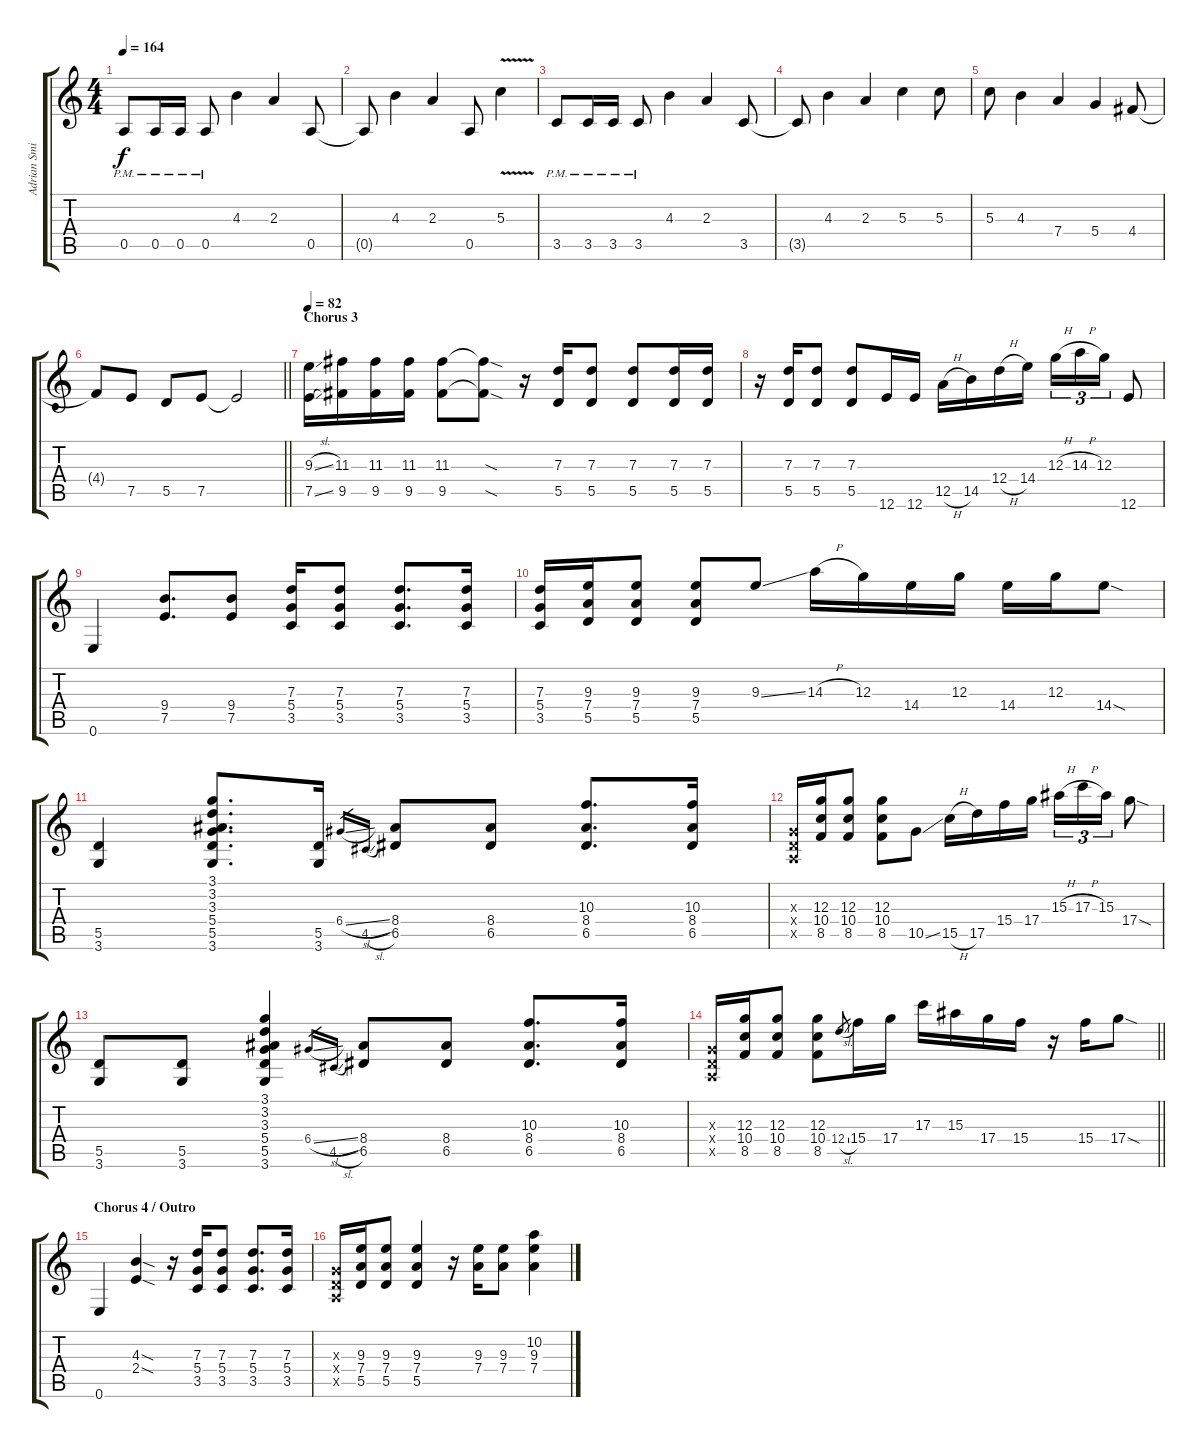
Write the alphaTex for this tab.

\track ("Adrian Smith" "Adrian Smi") {instrument overdrivenguitar}
\staff {score tabs}
\tuning (E4 B3 G3 D3 A2 E2) {hide}
\ts (4 4)
\tempo 164
\clef g2
\ks c
0.5{pm}.8{dy f} 0.5{pm}.16 0.5{pm}.16 0.5{pm}.8 4.3.4 2.3.4 0.5.8 |
0.5{t}.8 4.3.4 2.3.4 0.5.8 5.3{v}.4 |
3.5{pm}.8 3.5{pm}.16 3.5{pm}.16 3.5{pm}.8 4.3.4 2.3.4 3.5.8 |
3.5{t}.8 4.3.4 2.3.4 5.3.4 5.3.8 |
5.3.8 4.3.4 7.4.4 5.4.4 4.4.8 |
\barLineRight lightlight
4.4{t}.8 7.5.8 5.5.8 7.5.8 7.5{t}.2 |
\section ("" "Chorus 3")
\tempo 82
(9.3{sl} 7.5{sl}).16 (11.3 9.5).16 (11.3 9.5).16 (11.3 9.5).16 (11.3 9.5).8 (11.3{sod t} 9.5{sod t}).8 r.16 (7.3 5.5).16 (7.3 5.5).8 (7.3 5.5).8 (7.3 5.5).16 (7.3 5.5).16 |
r.16 (7.3 5.5).16 (7.3 5.5).8 (7.3 5.5).8 12.6.16 12.6.16 12.5{h}.16 14.5.16 12.4{h}.16 14.4.16 12.3{h}.16{tu (3 2)} 14.3{h}.16{tu (3 2)} 12.3.16{tu (3 2)} 12.6.8 |
0.6.4 (9.4 7.5).8{d} (9.4 7.5).8 (7.3 5.4 3.5).16 (7.3 5.4 3.5).8 (7.3 5.4 3.5).8{d} (7.3 5.4 3.5).16 |
(7.3 5.4 3.5).16 (9.3 7.4 5.5).16 (9.3 7.4 5.5).8 (9.3 7.4 5.5).8 9.3{ss}.8 14.3{h}.16 12.3.16 14.4.16 12.3.16 14.4.16 12.3.16 14.4{sod}.8 |
(5.5 3.6).4 (3.1 3.2 3.3 5.4 5.5 3.6).8{d} (5.5 3.6).16 6.4{sl}.16{gr} 4.5{sl}.16{gr} (8.4 6.5).8 (8.4 6.5).8 (10.3 8.4 6.5).8{d} (10.3 8.4 6.5).16 |
(0.3{x} 0.4{x} 0.5{x}).16 (12.3 10.4 8.5).16 (12.3 10.4 8.5).8 (12.3 10.4 8.5).8 10.5{ss}.8 15.5{h}.16 17.5.16 15.4.16 17.4.16 15.3{h}.16{tu (3 2)} 17.3{h}.16{tu (3 2)} 15.3.16{tu (3 2)} 17.4{sod}.8 |
(5.5 3.6).8 (5.5 3.6).8 (3.1 3.2 3.3 5.4 5.5 3.6).4 6.4{sl}.16{gr} 4.5{sl}.16{gr} (8.4 6.5).8 (8.4 6.5).8 (10.3 8.4 6.5).8{d} (10.3 8.4 6.5).16 |
\barLineRight lightlight
(0.3{x} 0.4{x} 0.5{x}).16 (12.3 10.4 8.5).16 (12.3 10.4 8.5).8 (12.3 10.4 8.5).8 12.4{sl}.8{gr} 15.4.16 17.4.16 17.3.16 15.3.16 17.4.16 15.4.16 r.16 15.4.16 17.4{sod}.8 |
\section ("" "Chorus 4 / Outro")
0.6.4 (4.3{sod} 2.4{sod}).4 r.16 (7.3 5.4 3.5).16 (7.3 5.4 3.5).8 (7.3 5.4 3.5).8{d} (7.3 5.4 3.5).16 |
(0.3{x} 0.4{x} 0.5{x}).16 (9.3 7.4 5.5).16 (9.3 7.4 5.5).8 (9.3 7.4 5.5).4 r.16 (9.3 7.4).16 (9.3 7.4).8 (10.2 9.3 7.4).4
